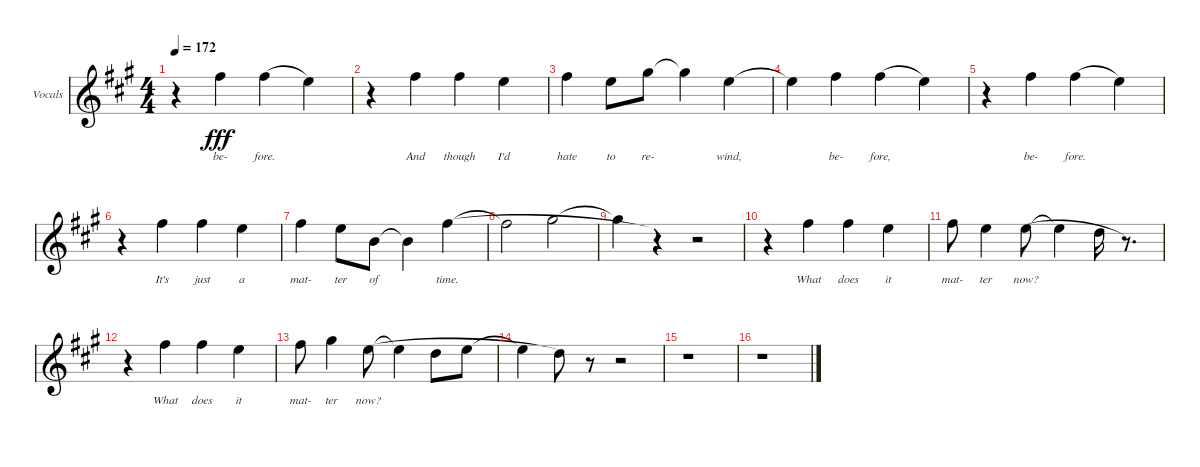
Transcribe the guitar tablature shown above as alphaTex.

\defaultSystemsLayout 4
\bracketExtendMode groupsimilarinstruments
\firstSystemTrackNameOrientation horizontal
\otherSystemsTrackNameOrientation horizontal
\track ("Vocals" "Vocals") {instrument distortionguitar}
\staff {score}
\tuning (E4 B3 G3 D3 A2 E2)
\ts (4 4)
\tempo 172
\clef g2
\ks a
r.4{dy fff} 2.1.4{lyrics (0 "be-") lyrics (1 "") lyrics (2 "") lyrics (3 "") lyrics (4 "")} 2.1.4{lyrics (0 "fore.") lyrics (1 "") lyrics (2 "") lyrics (3 "") lyrics (4 "") legatoorigin} 0.1.4{lyrics (0 "") lyrics (1 "") lyrics (2 "") lyrics (3 "") lyrics (4 "")} |
r.4 2.1.4{lyrics (0 "And") lyrics (1 "") lyrics (2 "") lyrics (3 "") lyrics (4 "")} 2.1.4{lyrics (0 "though") lyrics (1 "") lyrics (2 "") lyrics (3 "") lyrics (4 "")} 0.1.4{lyrics (0 "I'd") lyrics (1 "") lyrics (2 "") lyrics (3 "") lyrics (4 "")} |
2.1.4{lyrics (0 "hate") lyrics (1 "") lyrics (2 "") lyrics (3 "") lyrics (4 "")} 0.1.8{lyrics (0 "to") lyrics (1 "") lyrics (2 "") lyrics (3 "") lyrics (4 "")} 4.1.8{lyrics (0 "re-") lyrics (1 "") lyrics (2 "") lyrics (3 "") lyrics (4 "")} 4.1{t}.4{lyrics (0 "") lyrics (1 "") lyrics (2 "") lyrics (3 "") lyrics (4 "")} 0.1.4{lyrics (0 "wind,") lyrics (1 "") lyrics (2 "") lyrics (3 "") lyrics (4 "")} |
0.1{t}.4{lyrics (0 "") lyrics (1 "") lyrics (2 "") lyrics (3 "") lyrics (4 "")} 2.1.4{lyrics (0 "be-") lyrics (1 "") lyrics (2 "") lyrics (3 "") lyrics (4 "")} 2.1.4{lyrics (0 "fore,") lyrics (1 "") lyrics (2 "") lyrics (3 "") lyrics (4 "") legatoorigin} 0.1.4{lyrics (0 "") lyrics (1 "") lyrics (2 "") lyrics (3 "") lyrics (4 "")} |
r.4 2.1.4{lyrics (0 "be-") lyrics (1 "") lyrics (2 "") lyrics (3 "") lyrics (4 "")} 2.1.4{lyrics (0 "fore.") lyrics (1 "") lyrics (2 "") lyrics (3 "") lyrics (4 "") legatoorigin} 0.1.4{lyrics (0 "") lyrics (1 "") lyrics (2 "") lyrics (3 "") lyrics (4 "")} |
r.4 2.1.4{lyrics (0 "It's") lyrics (1 "") lyrics (2 "") lyrics (3 "") lyrics (4 "")} 2.1.4{lyrics (0 "just") lyrics (1 "") lyrics (2 "") lyrics (3 "") lyrics (4 "")} 0.1.4{lyrics (0 "a") lyrics (1 "") lyrics (2 "") lyrics (3 "") lyrics (4 "")} |
2.1.4{lyrics (0 "mat-") lyrics (1 "") lyrics (2 "") lyrics (3 "") lyrics (4 "")} 0.1.8{lyrics (0 "ter") lyrics (1 "") lyrics (2 "") lyrics (3 "") lyrics (4 "")} 0.2.8{lyrics (0 "of") lyrics (1 "") lyrics (2 "") lyrics (3 "") lyrics (4 "")} 0.2{t}.4{lyrics (0 "") lyrics (1 "") lyrics (2 "") lyrics (3 "") lyrics (4 "")} 2.1.4{lyrics (0 "time.") lyrics (1 "") lyrics (2 "") lyrics (3 "") lyrics (4 "") legatoorigin} |
\scale
0.333333 2.1{t}.2{lyrics (0 "") lyrics (1 "") lyrics (2 "") lyrics (3 "") lyrics (4 "") legatoorigin} 4.1.2{lyrics (0 "") lyrics (1 "") lyrics (2 "") lyrics (3 "") lyrics (4 "") legatoorigin} |
\scale
0.333333 4.1{t}.4{lyrics (0 "") lyrics (1 "") lyrics (2 "") lyrics (3 "") lyrics (4 "") legatoorigin} r.4 r.2 |
\scale
0.333333 r.4 2.1.4{lyrics (0 "What") lyrics (1 "") lyrics (2 "") lyrics (3 "") lyrics (4 "")} 2.1.4{lyrics (0 "does") lyrics (1 "") lyrics (2 "") lyrics (3 "") lyrics (4 "")} 0.1.4{lyrics (0 "it") lyrics (1 "") lyrics (2 "") lyrics (3 "") lyrics (4 "")} |
\scale
0.333333 2.1.8{lyrics (0 "mat-") lyrics (1 "") lyrics (2 "") lyrics (3 "") lyrics (4 "")} 0.1.4{lyrics (0 "ter") lyrics (1 "") lyrics (2 "") lyrics (3 "") lyrics (4 "")} 0.1.8{lyrics (0 "now?") lyrics (1 "") lyrics (2 "") lyrics (3 "") lyrics (4 "") legatoorigin} 0.1{t}.4{lyrics (0 "") lyrics (1 "") lyrics (2 "") lyrics (3 "") lyrics (4 "") legatoorigin} 3.2.16{lyrics (0 "") lyrics (1 "") lyrics (2 "") lyrics (3 "") lyrics (4 "") legatoorigin} r.8{d} |
\scale
0.333333 r.4 2.1.4{lyrics (0 "What") lyrics (1 "") lyrics (2 "") lyrics (3 "") lyrics (4 "")} 2.1.4{lyrics (0 "does") lyrics (1 "") lyrics (2 "") lyrics (3 "") lyrics (4 "")} 0.1.4{lyrics (0 "it") lyrics (1 "") lyrics (2 "") lyrics (3 "") lyrics (4 "")} |
\scale
0.333333 2.1.8{lyrics (0 "mat-") lyrics (1 "") lyrics (2 "") lyrics (3 "") lyrics (4 "")} 4.1.4{lyrics (0 "ter") lyrics (1 "") lyrics (2 "") lyrics (3 "") lyrics (4 "")} 0.1.8{lyrics (0 "now?") lyrics (1 "") lyrics (2 "") lyrics (3 "") lyrics (4 "") legatoorigin} 0.1{t}.4{lyrics (0 "") lyrics (1 "") lyrics (2 "") lyrics (3 "") lyrics (4 "") legatoorigin} 3.2.8{lyrics (0 "") lyrics (1 "") lyrics (2 "") lyrics (3 "") lyrics (4 "") legatoorigin} 0.1.8{lyrics (0 "") lyrics (1 "") lyrics (2 "") lyrics (3 "") lyrics (4 "") legatoorigin} |
\scale
0.333333 0.1{t}.4{lyrics (0 "") lyrics (1 "") lyrics (2 "") lyrics (3 "") lyrics (4 "") legatoorigin} 3.2.8{lyrics (0 "") lyrics (1 "") lyrics (2 "") lyrics (3 "") lyrics (4 "")} r.8 r.2 |
\scale
0.333333 r.1 |
\scale
0.333333 r.1
